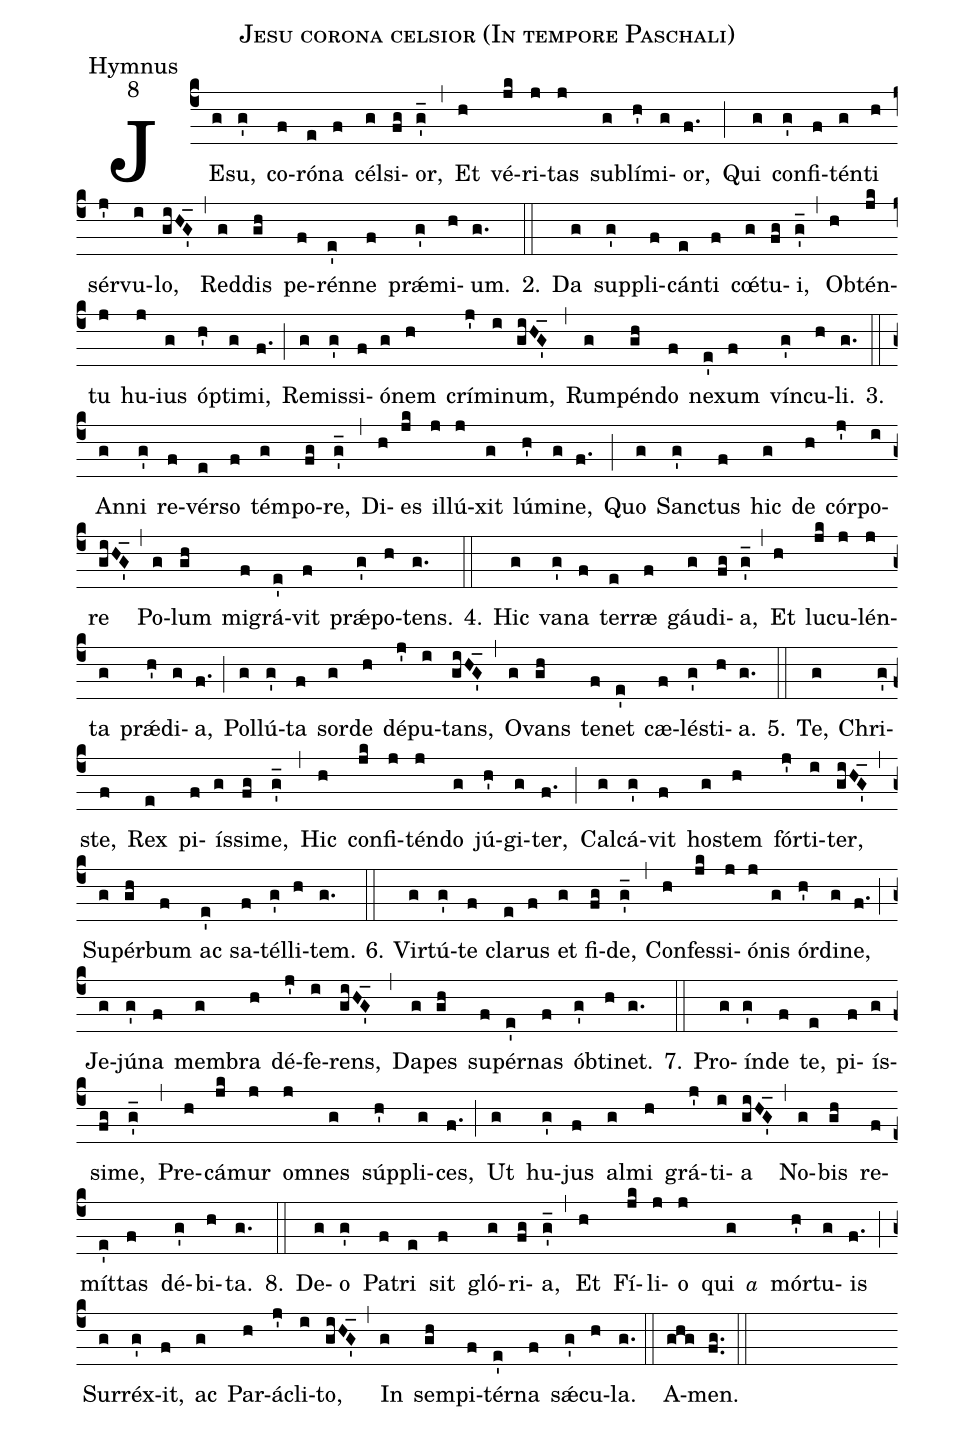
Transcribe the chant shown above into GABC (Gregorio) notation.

name:Jesu corona celsior (In tempore Paschali);
office-part:Hymnus;
mode:8;
%%
(c4)JE(g)su,(g') co(f)ró(e)na(f) cél(g)si(fg)or,(g_') (,)
Et(h) vé(jk)ri(j)tas(j) su(g)blí(h')mi(g)or,(f.) (;)
Qui(g) con(g')fi(f)tén(g)ti(h) sér(j')vu(i)lo,(giHG'_) (,)
Red(g)dis(gh) pe(f)rén(e')ne(f) prǽ(g')mi(h)um.(g.)

2.(::) Da(g) sup(g')pli(f)cán(e)ti(f) cœ́(g)tu(fg)i,(g_') (,)
Ob(h)tén(jk)tu(j) hu(j)ius(g) óp(h')ti(g)mi,(f.) (;)
Re(g)mis(g')si(f)ó(g)nem(h) crí(j')mi(i)num,(giHG'_) (,)
Rum(g)pén(gh)do(f) ne(e')xum(f) vín(g')cu(h)li.(g.)

3.(::) An(g)ni(g') re(f)vér(e)so(f) tém(g)po(fg)re,(g_') (,)
Di(h)es(jk) il(j)lú(j)xit(g) lú(h')mi(g)ne,(f.) (;)
Quo(g) San(g')ctus(f) hic(g) de(h) cór(j')po(i)re(giHG'_) (,)
Po(g)lum(gh) mi(f)grá(e')vit(f) prǽ(g')po(h)tens.(g.)

4.(::) Hic(g) va(g')na(f) ter(e)ræ(f) gáu(g)di(fg)a,(g_') (,)
Et(h) lu(jk)cu(j)lén(j)ta(g) prǽ(h')di(g)a,(f.) (;)
Pol(g)lú(g')ta(f) sor(g)de(h) dé(j')pu(i)tans,(giHG'_) (,)
O(g)vans(gh) te(f)net(e') cæ(f)lé(g')sti(h)a.(g.)

5.(::) Te,(g) Chri(g')ste,(f) Rex(e) pi(f)ís(g)si(fg)me,(g_') (,)
Hic(h) con(jk)fi(j)tén(j)do(g) jú(h')gi(g)ter,(f.) (;)
Cal(g)cá(g')vit(f) ho(g)stem(h) fór(j')ti(i)ter,(giHG'_) (,)
Su(g)pér(gh)bum(f) ac(e') sa(f)tél(g')li(h)tem.(g.)

6.(::) Vir(g)tú(g')te(f) cla(e)rus(f) et(g) fi(fg)de,(g_') (,)
Con(h)fes(jk)si(j)ó(j)nis(g) ór(h')di(g)ne,(f.) (;)
Je(g)jú(g')na(f) mem(g)bra(h) dé(j')fe(i)rens,(giHG'_) (,)
Da(g)pes(gh) su(f)pér(e')nas(f) ób(g')ti(h)net.(g.)

7.(::) Pro(g)ín(g')de(f) te,(e) pi(f)ís(g)si(fg)me,(g_') (,)
Pre(h)cá(jk)mur(j) om(j)nes(g) súp(h')pli(g)ces,(f.) (;)
Ut(g) hu(g')jus(f) al(g)mi(h) grá(j')ti(i)a(giHG'_) (,)
No(g)bis(gh) re(f)mít(e')tas(f) dé(g')bi(h)ta.(g.)

8.(::) De(g)o(g') Pa(f)tri(e) sit(f) gló(g)ri(fg)a,(g_') (,)
Et(h) Fí(jk)li(j)o(j) qui(g) <e>a</e>() mór(h')tu(g)is(f.) (;)
Sur(g)réx(g')it,(f) ac(g) Par(h)á(j')cli(i)to,(giHG'_) (,)
In(g) sem(gh)pi(f)tér(e')na(f) sǽ(g')cu(h)la.(g.) (::)
A(ghg)men.(fg..) (::)
